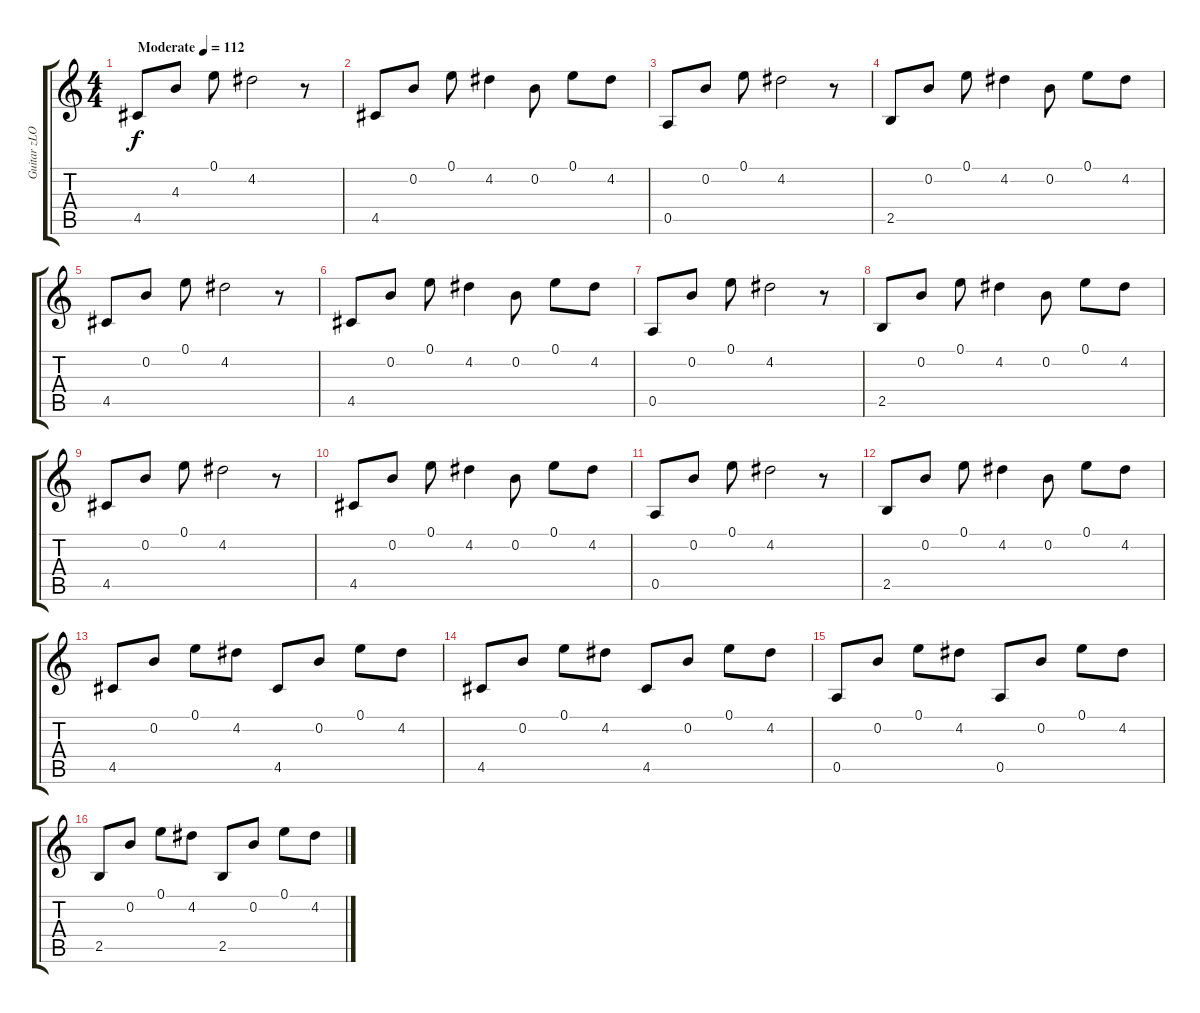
\track ("Guitar zLOB" "Guitar zLO") {instrument acousticguitarsteel}
\staff {score tabs}
\tuning (E4 B3 G3 D3 A2 E2) {hide}
\ts (4 4)
\tempo (112 "Moderate")
\clef g2
\ks c
4.5.8{dy f instrument acousticguitarsteel} 4.3.8 0.1.8 4.2.2 r.8 |
4.5.8 0.2.8 0.1.8 4.2.4 0.2.8 0.1.8 4.2.8 |
0.5.8 0.2.8 0.1.8 4.2.2 r.8 |
2.5.8 0.2.8 0.1.8 4.2.4 0.2.8 0.1.8 4.2.8 |
4.5.8 0.2.8 0.1.8 4.2.2 r.8 |
4.5.8 0.2.8 0.1.8 4.2.4 0.2.8 0.1.8 4.2.8 |
0.5.8 0.2.8 0.1.8 4.2.2 r.8 |
2.5.8 0.2.8 0.1.8 4.2.4 0.2.8 0.1.8 4.2.8 |
4.5.8 0.2.8 0.1.8 4.2.2 r.8 |
4.5.8 0.2.8 0.1.8 4.2.4 0.2.8 0.1.8 4.2.8 |
0.5.8 0.2.8 0.1.8 4.2.2 r.8 |
2.5.8 0.2.8 0.1.8 4.2.4 0.2.8 0.1.8 4.2.8 |
4.5.8 0.2.8 0.1.8 4.2.8 4.5.8 0.2.8 0.1.8 4.2.8 |
4.5.8 0.2.8 0.1.8 4.2.8 4.5.8 0.2.8 0.1.8 4.2.8 |
0.5.8 0.2.8 0.1.8 4.2.8 0.5.8 0.2.8 0.1.8 4.2.8 |
2.5.8 0.2.8 0.1.8 4.2.8 2.5.8 0.2.8 0.1.8 4.2.8
